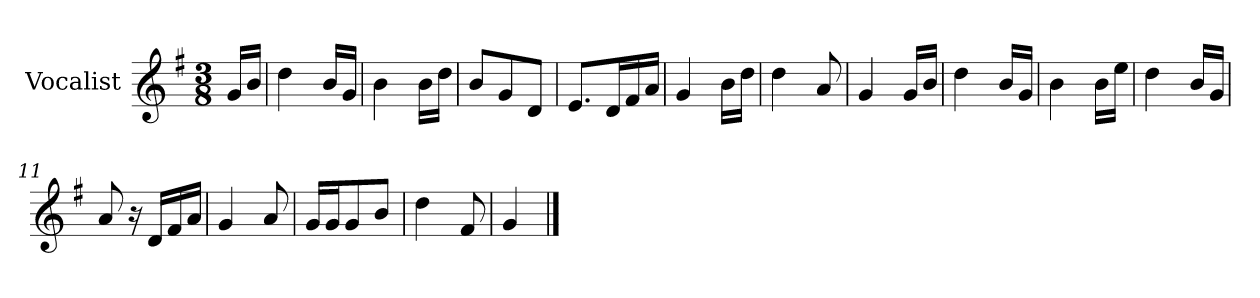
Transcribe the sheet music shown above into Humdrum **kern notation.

**kern
*part1
*staff1
*I"Vocalist
*k[f#]
*G:
*M3/8
=
16gLL
16bJJ
=1
4dd
16bLL
16gJJ
=2
4b
16bLL
16ddJJ
=3
8bL
8g
8dJ
=4
8.eL
16dL
16f#
16aJJ
=5
4g
16bLL
16ddJJ
=6
4dd
8a
=7
4g
16gLL
16bJJ
=8
4dd
16bLL
16gJJ
=9
4b
16bLL
16eeJJ
=10
4dd
16bLL
16gJJ
=11
8a
16r
16dLL
16f#
16aJJ
=12
4g
8a
=13
16gLL
16gJ
8g
8bJ
=14
4dd
8f#
=15
4g
==
*-
